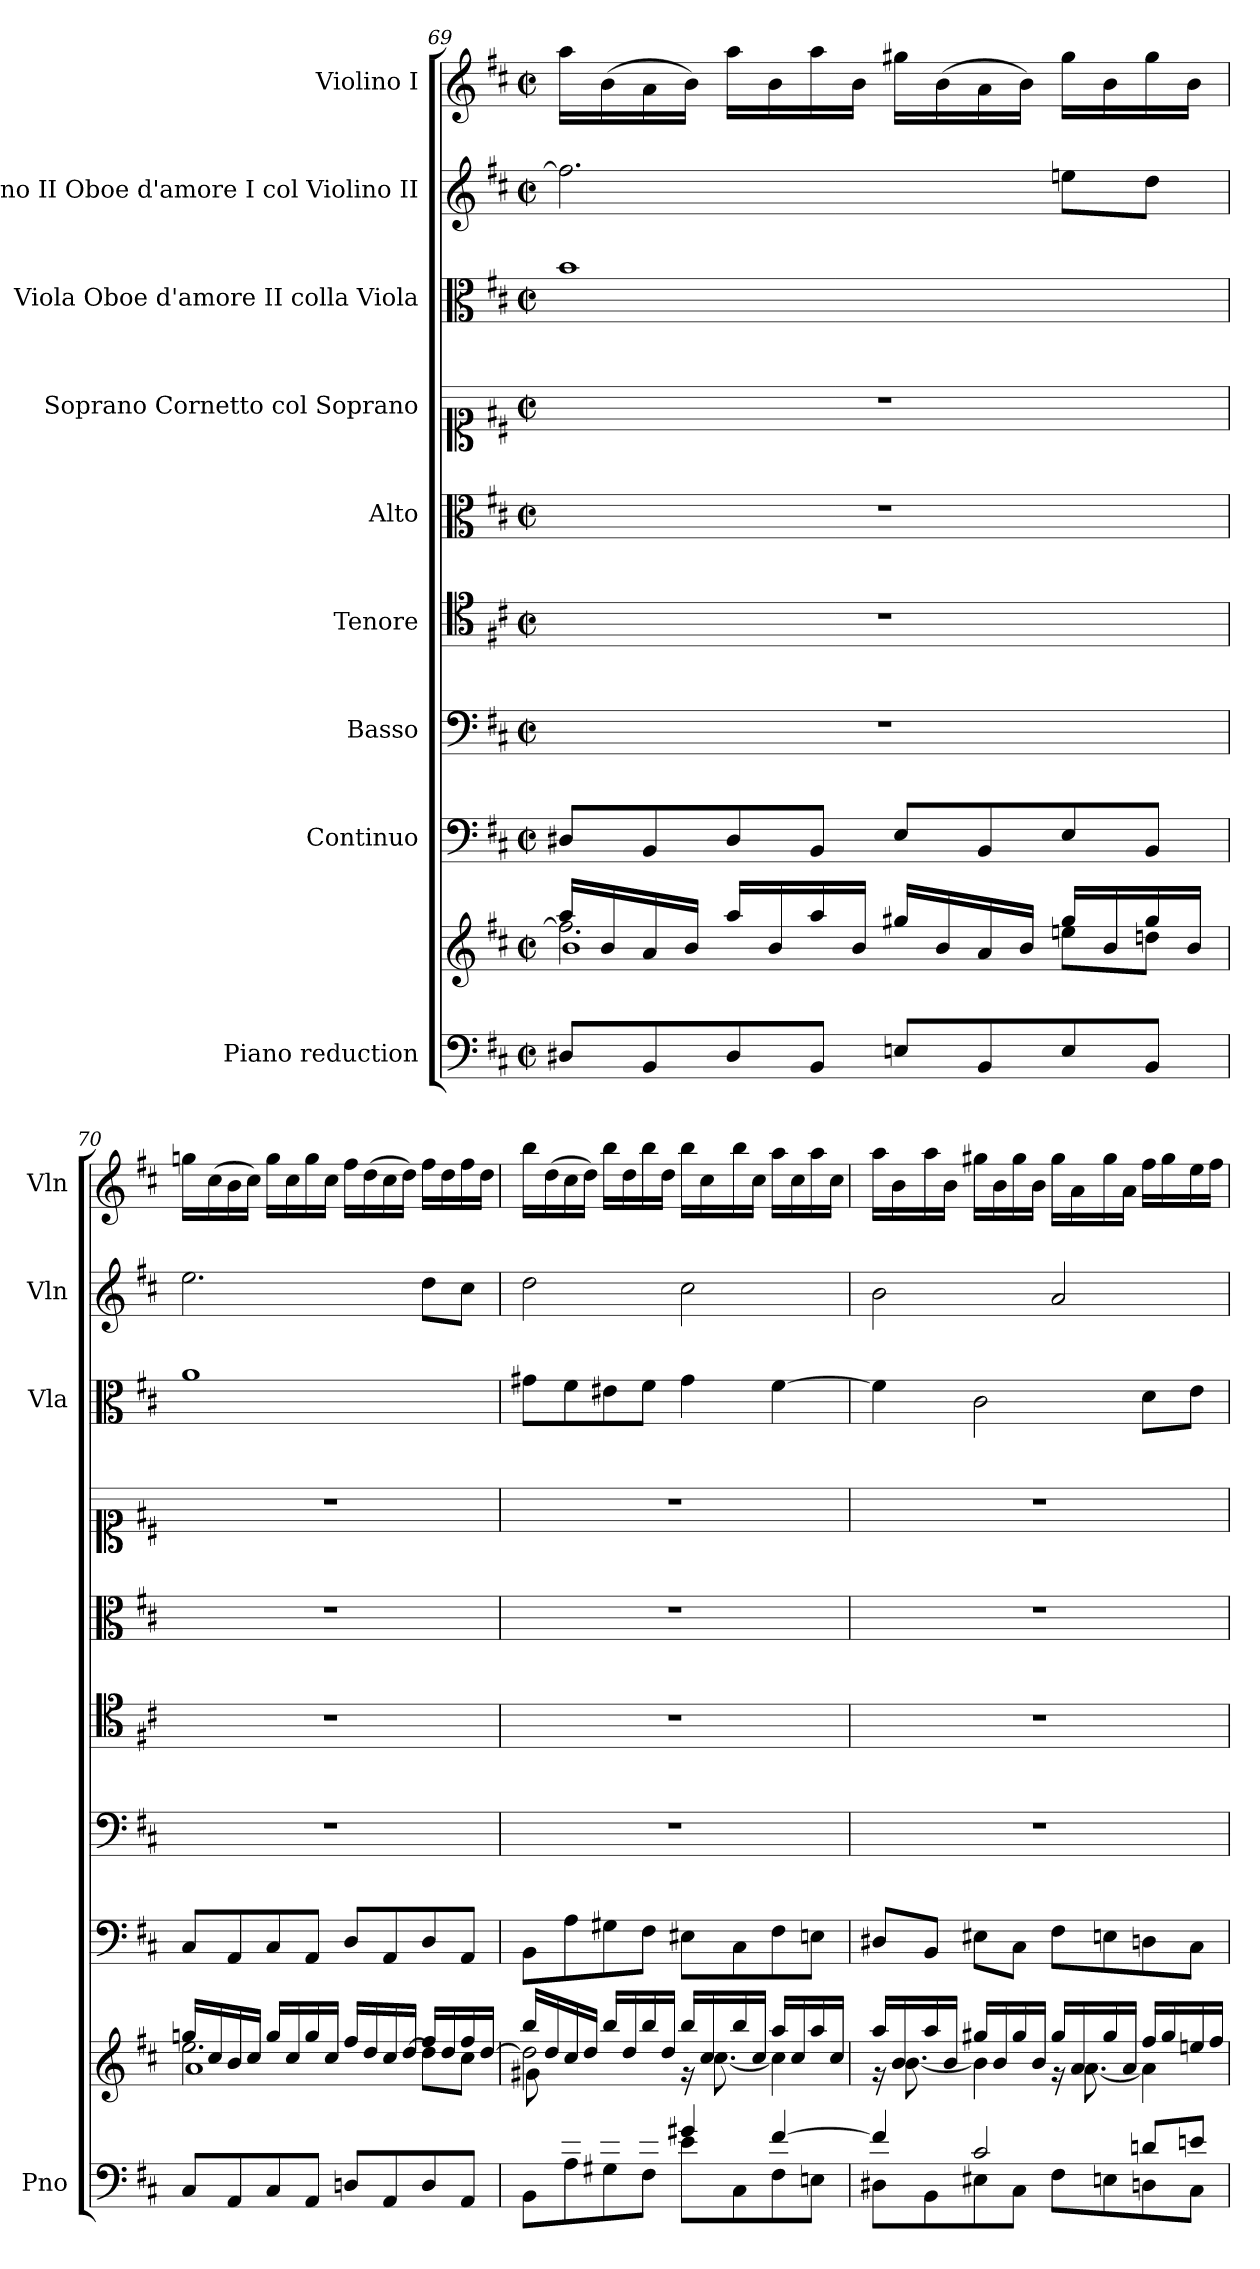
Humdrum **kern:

**kern	**kern	**kern	**kern	**kern	**kern	**kern	**kern	**kern	**kern
*part9	*part9	*part8	*part7	*part6	*part5	*part4	*part3	*part2	*part1
*staff10	*staff9	*staff8	*staff7	*staff6	*staff5	*staff4	*staff3	*staff2	*staff1
*I"Piano reduction	*	*I"Continuo	*I"Basso	*I"Tenore	*I"Alto	*I"Soprano Cornetto col Soprano	*I"Viola Oboe d'amore II colla Viola	*I"Violino II Oboe d'amore I col Violino II	*I"Violino I
*I'Pno	*	*	*	*	*	*	*I'Vla	*I'Vln	*I'Vln
*clefF4	*clefG2	*clefF4	*clefF4	*clefC4	*clefC3	*clefC1	*clefC3	*clefG2	*clefG2
*k[f#c#]	*k[f#c#]	*k[f#c#]	*k[f#c#]	*k[f#c#]	*k[f#c#]	*k[f#c#]	*k[f#c#]	*k[f#c#]	*k[f#c#]
*M2/2	*M2/2	*M2/2	*M2/2	*M2/2	*M2/2	*M2/2	*M2/2	*M2/2	*M2/2
*met(c|)	*met(c|)	*met(c|)	*met(c|)	*met(c|)	*met(c|)	*met(c|)	*met(c|)	*met(c|)	*met(c|)
=69	=69	=69	=69	=69	=69	=69	=69	=69	=69
*	*^	*	*	*	*	*	*	*	*
*	*	*^	*	*	*	*	*	*	*	*
8D#X/L	16aa/LL	2.ff#\]	1b	8D#X/L	1r	1r	1r	1r	1b	2.ff#\]	16aa\LL
.	16b/	.	.	.	.	.	.	.	.	.	(16b\
8BB/	16a/	.	.	8BB/	.	.	.	.	.	.	16a\
.	16b/JJ	.	.	.	.	.	.	.	.	.	16b\JJ)
8D#/	16aa/LL	.	.	8D#/	.	.	.	.	.	.	16aa\LL
.	16b/	.	.	.	.	.	.	.	.	.	16b\
8BB/J	16aa/	.	.	8BB/J	.	.	.	.	.	.	16aa\
.	16b/JJ	.	.	.	.	.	.	.	.	.	16b\JJ
8En/L	16gg#X/LL	.	.	8E/L	.	.	.	.	.	.	16gg#X\LL
.	16b/	.	.	.	.	.	.	.	.	.	(16b\
8BB/	16a/	.	.	8BB/	.	.	.	.	.	.	16a\
.	16b/JJ	.	.	.	.	.	.	.	.	.	16b\JJ)
8E/	16gg#/LL	8een\L	.	8E/	.	.	.	.	.	8een\L	16gg#\LL
.	16b/	.	.	.	.	.	.	.	.	.	16b\
8BB/J	16gg#/	8ddn\J	.	8BB/J	.	.	.	.	.	8dd\J	16gg#\
.	16b/JJ	.	.	.	.	.	.	.	.	.	16b\JJ
!!LO:PB:g=z
=70	=70	=70	=70	=70	=70	=70	=70	=70	=70	=70	=70
8C#/L	16ggn/LL	2.ee\	1a	8C#/L	1r	1r	1r	1r	1a	2.ee\	16ggn\LL
.	16cc#/	.	.	.	.	.	.	.	.	.	(16cc#\
8AA/	16b/	.	.	8AA/	.	.	.	.	.	.	16b\
.	16cc#/JJ	.	.	.	.	.	.	.	.	.	16cc#\JJ)
8C#/	16gg/LL	.	.	8C#/	.	.	.	.	.	.	16gg\LL
.	16cc#/	.	.	.	.	.	.	.	.	.	16cc#\
8AA/J	16gg/	.	.	8AA/J	.	.	.	.	.	.	16gg\
.	16cc#/JJ	.	.	.	.	.	.	.	.	.	16cc#\JJ
8Dn/L	16ff#/LL	.	.	8D/L	.	.	.	.	.	.	16ff#\LL
.	16dd/	.	.	.	.	.	.	.	.	.	(16dd\
8AA/	16cc#/	.	.	8AA/	.	.	.	.	.	.	16cc#\
.	[<16dd/JJ	.	.	.	.	.	.	.	.	.	16dd\JJ)
8D/	16ff#/LL	8dd\L]	.	8D/	.	.	.	.	.	8dd\L	16ff#\LL
.	16dd/	.	.	.	.	.	.	.	.	.	16dd\
8AA/J	16ff#/	8cc#\J	.	8AA/J	.	.	.	.	.	8cc#\J	16ff#\
.	[<16dd/JJ	.	.	.	.	.	.	.	.	.	16dd\JJ
=71	=71	=71	=71	=71	=71	=71	=71	=71	=71	=71	=71
*^	*	*	*	*	*	*	*	*	*	*	*
8ryy	8BB\L	16bb/LL	2dd\]	8g#X\L	8BB\L	1r	1r	1r	1r	8g#X\L	2dd\	16bb\LL
.	.	16dd/	.	.	.	.	.	.	.	.	.	(16dd\
8f#/	8A\	16cc#/	.	2..ryy	8A\	.	.	.	.	8f#\	.	16cc#\
.	.	16dd/JJ	.	.	.	.	.	.	.	.	.	16dd\JJ)
8e#X/	8G#X\	16bb/LL	.	.	8G#X\	.	.	.	.	8e#X\	.	16bb\LL
.	.	16dd/	.	.	.	.	.	.	.	.	.	16dd\
8f#/J	8F#\J	16bb/	.	.	8F#\J	.	.	.	.	8f#\J	.	16bb\
.	.	16dd/JJ	.	.	.	.	.	.	.	.	.	16dd\JJ
4g#X/	8e#\L	16bb/LL	16r	.	8E#X\L	.	.	.	.	4g#\	2cc#\	16bb\LL
.	.	16cc#/	[8.cc#\	.	.	.	.	.	.	.	.	16cc#\
.	8C#\	16bb/	.	.	8C#\	.	.	.	.	.	.	16bb\
.	.	16cc#/JJ	.	.	.	.	.	.	.	.	.	16cc#\JJ
[4f#/	8F#\	16aa/LL	4cc#\]	.	8F#\	.	.	.	.	[4f#\	.	16aa\LL
.	.	16cc#/	.	.	.	.	.	.	.	.	.	16cc#\
.	8En\J	16aa/	.	.	8En\J	.	.	.	.	.	.	16aa\
.	.	16cc#/JJ	.	.	.	.	.	.	.	.	.	16cc#\JJ
*	*	*	*v	*v	*	*	*	*	*	*	*	*
=72	=72	=72	=72	=72	=72	=72	=72	=72	=72	=72	=72
4f#/]	8D#X\L	16aa/LL	16r	8D#X/L	1r	1r	1r	1r	4f#\]	2b\	16aa\LL
.	.	16b/	[8.b\	.	.	.	.	.	.	.	16b\
.	8BB\	16aa/	.	8BB/J	.	.	.	.	.	.	16aa\
.	.	16b/JJ	.	.	.	.	.	.	.	.	16b\JJ
2c#/	8E#X\	16gg#X/LL	4b\]	8E#X\L	.	.	.	.	2c#\	.	16gg#X\LL
.	.	16b/	.	.	.	.	.	.	.	.	16b\
.	8C#\J	16gg#/	.	8C#\J	.	.	.	.	.	.	16gg#\
.	.	16b/JJ	.	.	.	.	.	.	.	.	16b\JJ
.	8F#\L	16gg#/LL	16r	8F#\L	.	.	.	.	.	2a/	16gg#\LL
.	.	16a/	[8.a\	.	.	.	.	.	.	.	16a\
.	8En\	16gg#/	.	8En\	.	.	.	.	.	.	16gg#\
.	.	16a/JJ	.	.	.	.	.	.	.	.	16a\JJ
8dn/L	8Dn\	16ff#/LL	4a\]	8Dn\	.	.	.	.	8d\L	.	16ff#\LL
.	.	16gg#/	.	.	.	.	.	.	.	.	16gg#\
8en/J	8C#\J	16een/	.	8C#\J	.	.	.	.	8e\J	.	16ee\
.	.	16ff#/JJ	.	.	.	.	.	.	.	.	16ff#\JJ
*v	*v	*	*	*	*	*	*	*	*	*	*
*	*v	*v	*	*	*	*	*	*	*	*
=	=	=	=	=	=	=	=	=	=
*-	*-	*-	*-	*-	*-	*-	*-	*-	*-
